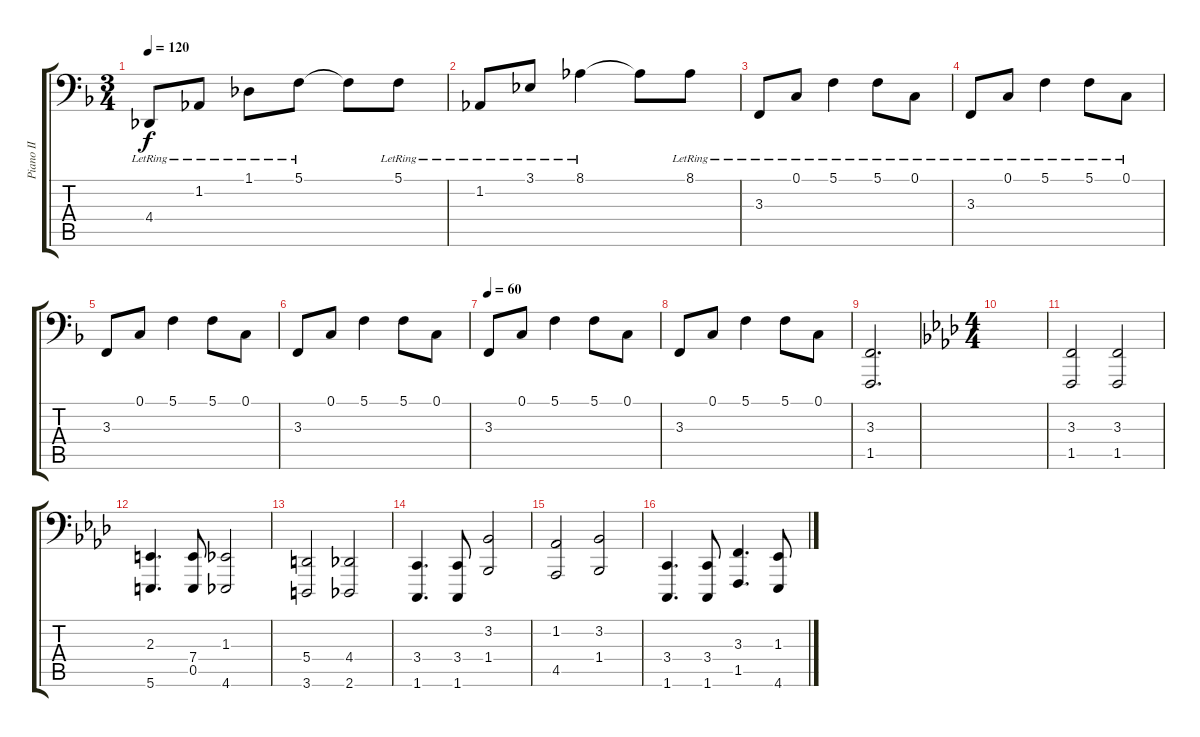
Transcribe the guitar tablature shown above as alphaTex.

\track ("Piano II" "Piano II") {instrument acousticgrandpiano}
\staff {score tabs}
\tuning (C3 G2 D2 A1 E1 B0) {hide}
\ts (3 4)
\tempo 120
\clef f4
\ks f
4.4{lr}.8{dy f} 1.2{lr}.8 1.1{lr}.8 5.1{lr}.8 5.1{t}.8 5.1{lr}.8 |
1.2{lr}.8 3.1{lr}.8 8.1{lr}.4 8.1{t}.8 8.1{lr}.8 |
3.3{lr}.8 0.1{lr}.8 5.1{lr}.4 5.1{lr}.8 0.1{lr}.8 |
3.3{lr}.8 0.1{lr}.8 5.1{lr}.4 5.1{lr}.8 0.1{lr}.8 |
3.3.8 0.1.8 5.1.4 5.1.8 0.1.8 |
3.3.8 0.1.8 5.1.4 5.1.8 0.1.8 |
\tempo 60
3.3.8 0.1.8 5.1.4 5.1.8 0.1.8 |
3.3.8 0.1.8 5.1.4 5.1.8 0.1.8 |
(3.3 1.5).2{d} |
\ts (4 4)
\ks ab
|
(3.3 1.5).2 (3.3 1.5).2 |
(2.3 5.6).4{d} (7.4 0.5).8 (1.3 4.6).2 |
(5.4 3.6).2 (4.4 2.6).2 |
(3.4 1.6).4{d} (3.4 1.6).8 (3.2 1.4).2 |
(1.2 4.5).2 (3.2 1.4).2 |
(3.4 1.6).4{d} (3.4 1.6).8 (3.3 1.5).4{d} (1.3 4.6).8
